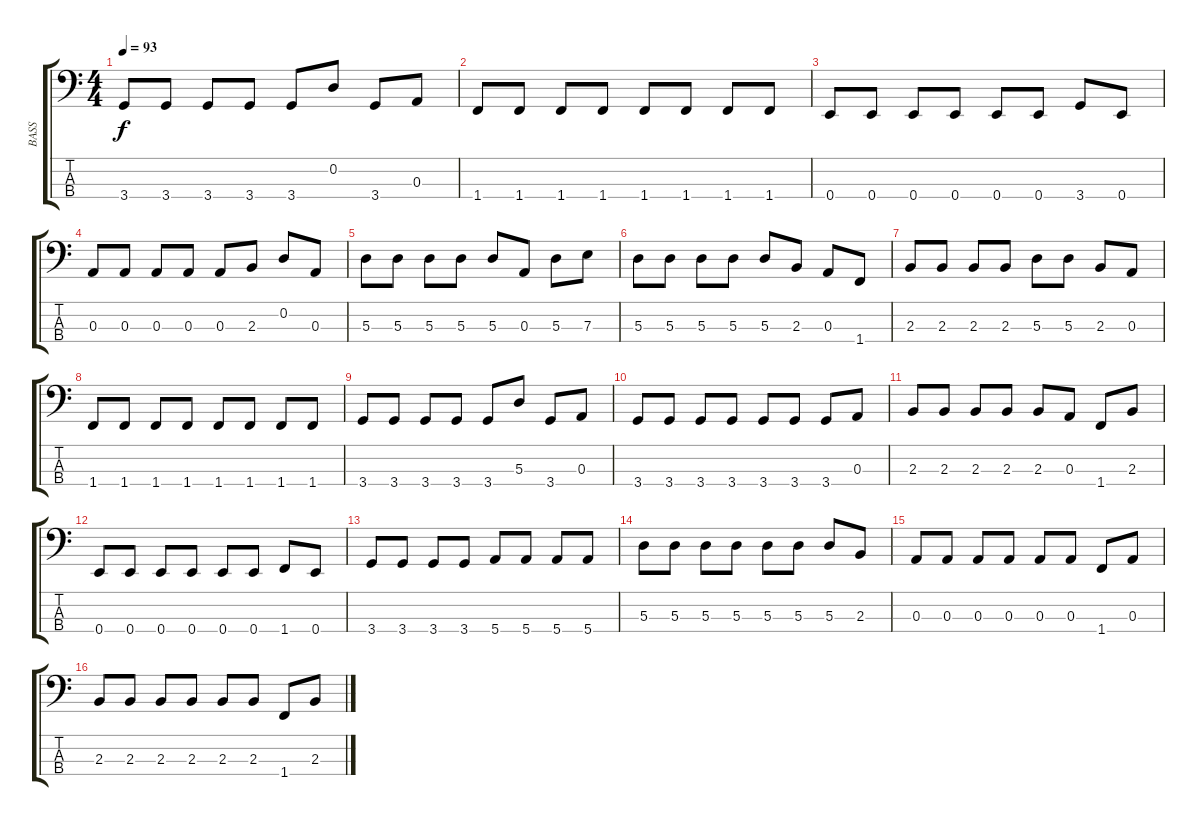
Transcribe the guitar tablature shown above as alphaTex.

\track ("BASS" "BASS") {instrument electricbassfinger}
\staff {score tabs}
\tuning (G2 D2 A1 E1) {hide}
\ts (4 4)
\tempo 93
\clef f4
\ks c
3.4.8{dy f} 3.4.8 3.4.8 3.4.8 3.4.8 0.2.8 3.4.8 0.3.8 |
1.4.8 1.4.8 1.4.8 1.4.8 1.4.8 1.4.8 1.4.8 1.4.8 |
0.4.8 0.4.8 0.4.8 0.4.8 0.4.8 0.4.8 3.4.8 0.4.8 |
0.3.8 0.3.8 0.3.8 0.3.8 0.3.8 2.3.8 0.2.8 0.3.8 |
5.3.8 5.3.8 5.3.8 5.3.8 5.3.8 0.3.8 5.3.8 7.3.8 |
5.3.8 5.3.8 5.3.8 5.3.8 5.3.8 2.3.8 0.3.8 1.4.8 |
2.3.8 2.3.8 2.3.8 2.3.8 5.3.8 5.3.8 2.3.8 0.3.8 |
1.4.8 1.4.8 1.4.8 1.4.8 1.4.8 1.4.8 1.4.8 1.4.8 |
3.4.8 3.4.8 3.4.8 3.4.8 3.4.8 5.3.8 3.4.8 0.3.8 |
3.4.8 3.4.8 3.4.8 3.4.8 3.4.8 3.4.8 3.4.8 0.3.8 |
2.3.8 2.3.8 2.3.8 2.3.8 2.3.8 0.3.8 1.4.8 2.3.8 |
0.4.8 0.4.8 0.4.8 0.4.8 0.4.8 0.4.8 1.4.8 0.4.8 |
3.4.8 3.4.8 3.4.8 3.4.8 5.4.8 5.4.8 5.4.8 5.4.8 |
5.3.8 5.3.8 5.3.8 5.3.8 5.3.8 5.3.8 5.3.8 2.3.8 |
0.3.8 0.3.8 0.3.8 0.3.8 0.3.8 0.3.8 1.4.8 0.3.8 |
2.3.8 2.3.8 2.3.8 2.3.8 2.3.8 2.3.8 1.4.8 2.3.8
